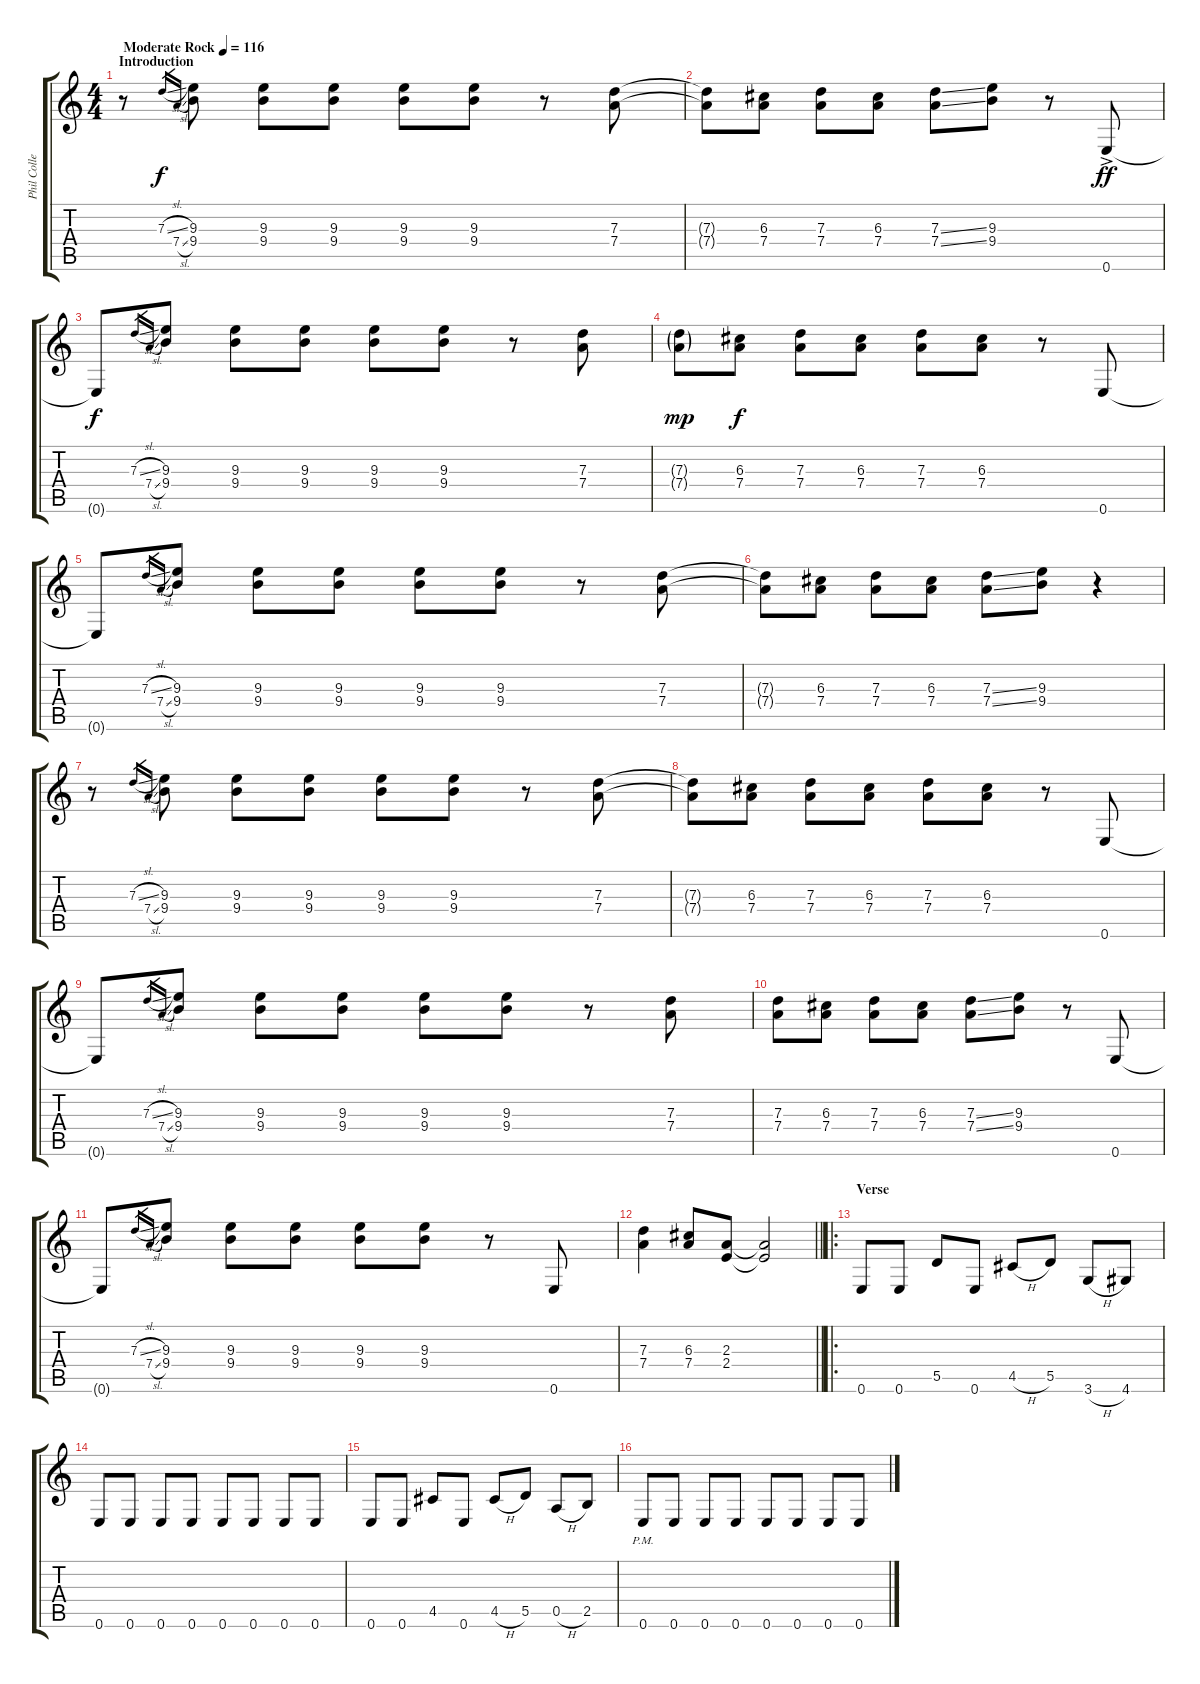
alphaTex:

\track ("Phil Collen" "Phil Colle") {instrument overdrivenguitar}
\staff {score tabs}
\tuning (E4 B3 G3 D3 A2 E2) {hide}
\ts (4 4)
\section ("" "Introduction")
\tempo (116 "Moderate Rock")
\clef g2
\ks c
r.8{dy f instrument overdrivenguitar} 7.3{sl}.16{gr} 7.4{sl}.16{gr} (9.3 9.4).8 (9.3 9.4).8 (9.3 9.4).8 (9.3 9.4).8 (9.3 9.4).8 r.8 (7.3 7.4).8 |
(7.3{t} 7.4{t}).8 (6.3 7.4).8 (7.3 7.4).8 (6.3 7.4).8 (7.3{ss} 7.4{ss}).8 (9.3 9.4).8 r.8 0.6{ac}.8{dy ff} |
0.6{t}.8{dy f} 7.3{sl}.16{gr} 7.4{sl}.16{gr} (9.3 9.4).8 (9.3 9.4).8 (9.3 9.4).8 (9.3 9.4).8 (9.3 9.4).8 r.8 (7.3 7.4).8 |
(7.3{g} 7.4{g}).8{dy mp} (6.3 7.4).8{dy f} (7.3 7.4).8 (6.3 7.4).8 (7.3 7.4).8 (6.3 7.4).8 r.8 0.6.8 |
0.6{t}.8 7.3{sl}.16{gr} 7.4{sl}.16{gr} (9.3 9.4).8 (9.3 9.4).8 (9.3 9.4).8 (9.3 9.4).8 (9.3 9.4).8 r.8 (7.3 7.4).8 |
(7.3{t} 7.4{t}).8 (6.3 7.4).8 (7.3 7.4).8 (6.3 7.4).8 (7.3{ss} 7.4{ss}).8 (9.3 9.4).8 r.4 |
r.8 7.3{sl}.16{gr} 7.4{sl}.16{gr} (9.3 9.4).8 (9.3 9.4).8 (9.3 9.4).8 (9.3 9.4).8 (9.3 9.4).8 r.8 (7.3 7.4).8 |
(7.3{t} 7.4{t}).8 (6.3 7.4).8 (7.3 7.4).8 (6.3 7.4).8 (7.3 7.4).8 (6.3 7.4).8 r.8 0.6.8 |
0.6{t}.8 7.3{sl}.16{gr} 7.4{sl}.16{gr} (9.3 9.4).8 (9.3 9.4).8 (9.3 9.4).8 (9.3 9.4).8 (9.3 9.4).8 r.8 (7.3 7.4).8 |
(7.3 7.4).8 (6.3 7.4).8 (7.3 7.4).8 (6.3 7.4).8 (7.3{ss} 7.4{ss}).8 (9.3 9.4).8 r.8 0.6.8 |
0.6{t}.8 7.3{sl}.16{gr} 7.4{sl}.16{gr} (9.3 9.4).8 (9.3 9.4).8 (9.3 9.4).8 (9.3 9.4).8 (9.3 9.4).8 r.8 0.6.8 |
\barLineRight lightlight
(7.3 7.4).4 (6.3 7.4).8 (2.3 2.4).8 (2.3{t} 2.4{t}).2 |
\ro
\section ("" "Verse")
0.6.8 0.6.8 5.5.8 0.6.8 4.5{h}.8 5.5.8 3.6{h}.8 4.6.8 |
0.6.8 0.6.8 0.6.8 0.6.8 0.6.8 0.6.8 0.6.8 0.6.8 |
0.6.8 0.6.8 4.5.8 0.6.8 4.5{h}.8 5.5.8 0.5{h}.8 2.5.8 |
0.6{pm}.8 0.6.8 0.6.8 0.6.8 0.6.8 0.6.8 0.6.8 0.6.8
